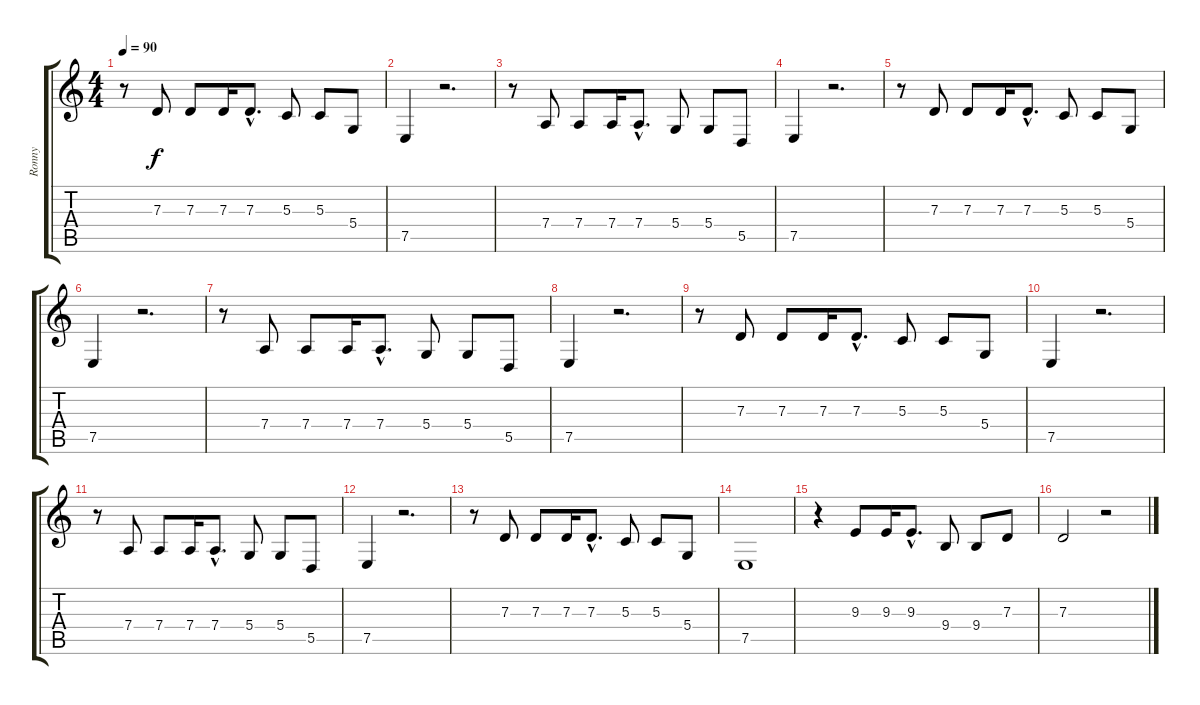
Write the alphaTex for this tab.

\track ("Ronny" "Ronny") {instrument lead6voice}
\staff {score tabs}
\tuning (E4 B3 G3 D3 A2 E2) {hide}
\ts (4 4)
\tempo 90
\clef g2
\ks c
r.8{dy f} 7.3.8 7.3.8 7.3.16 7.3{hac}.8{d} 5.3.8 5.3.8 5.4.8 |
7.5.4 r.2{d} |
r.8 7.4.8 7.4.8 7.4.16 7.4{hac}.8{d} 5.4.8 5.4.8 5.5.8 |
7.5.4 r.2{d} |
r.8 7.3.8 7.3.8 7.3.16 7.3{hac}.8{d} 5.3.8 5.3.8 5.4.8 |
7.5.4 r.2{d} |
r.8 7.4.8 7.4.8 7.4.16 7.4{hac}.8{d} 5.4.8 5.4.8 5.5.8 |
7.5.4 r.2{d} |
r.8 7.3.8 7.3.8 7.3.16 7.3{hac}.8{d} 5.3.8 5.3.8 5.4.8 |
7.5.4 r.2{d} |
r.8 7.4.8 7.4.8 7.4.16 7.4{hac}.8{d} 5.4.8 5.4.8 5.5.8 |
7.5.4 r.2{d} |
r.8 7.3.8 7.3.8 7.3.16 7.3{hac}.8{d} 5.3.8 5.3.8 5.4.8 |
7.5.1 |
r.4 9.3.8 9.3.16 9.3{hac}.8{d} 9.4.8 9.4.8 7.3.8 |
7.3.2 r.2
